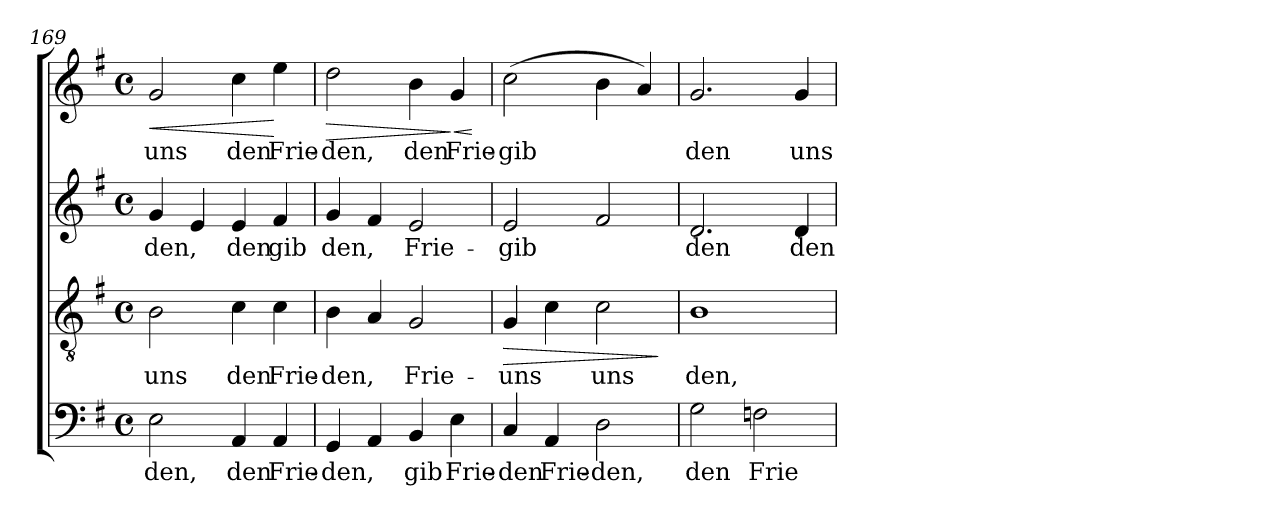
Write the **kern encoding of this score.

**kern	**text	**kern	**text	**kern	**text	**kern	**text	**dynam
*part1	*part1	*part1	*part1	*part1	*part1	*part1	*part1	*part1
*staff4	*staff4	*staff3	*staff3	*staff2	*staff2	*staff1	*staff1	*staff1/2/3/4
!!LO:PB:g=z
*clefF4	*	*clefGv2	*	*clefG2	*	*clefG2	*	*
*k[f#]	*	*k[f#]	*	*k[f#]	*	*k[f#]	*	*
*G:	*	*G:	*	*G:	*	*G:	*	*
*M4/4	*	*M4/4	*	*M4/4	*	*M4/4	*	*
*met(c)	*	*met(c)	*	*met(c)	*	*met(c)	*	*
=169	=169	=169	=169	=169	=169	=169	=169	=169
!	!LO:LY:b	!	!LO:LY:b	!	!LO:LY:b	!	!LO:LY:b	!LO:HP:b
2E\	-den,	2B\	uns	4g/	-den,	2g/	-uns	<
.	.	.	.	4e/	.	.	.	.
!	!LO:LY:b	!	!LO:LY:b	!	!LO:LY:b	!	!LO:LY:b	!
4AA/	den	4c\	den	4e/	den	4cc\	den	.
!	!LO:LY:b	!	!LO:LY:b	!	!LO:LY:b	!	!LO:LY:b	!
4AA/	Frie-	4c\	Frie-	4f#/	gib	4ee\	Frie-	[
=170	=170	=170	=170	=170	=170	=170	=170	=170
!	!LO:LY:b	!	!LO:LY:b	!	!LO:LY:b	!	!LO:LY:b	!LO:HP:b
4GG/	-den,	4B\	-den,	4g/	-den,	2dd\	-den,	>
4AA/	.	4A/	.	4f#/	.	.	.	.
!	!LO:LY:b	!	!LO:LY:b	!	!LO:LY:b	!	!LO:LY:b	!
4BB/	gib	2G/	Frie-	2e/	Frie-	4b\	den	.
!	!LO:LY:b	!	!	!	!	!	!LO:LY:b	!LO:HP:n=1:b
4E\	Frie-	.	.	.	.	4g/	Frie-	] <
.	.	.	.	.	.	.	.	[
=171	=171	=171	=171	=171	=171	=171	=171	=171
!	!LO:LY:b	!	!LO:LY:b	!	!LO:LY:b	!	!LO:LY:b	!LO:HP:b=3
!	!	!	!	!	!	!	!	!LO:HP:n=1:b
4C/	den	4G/	uns	2e/	gib	(>2cc\	-gib	> >
!	!LO:LY:b	!	!	!	!	!	!	!
4AA/	Frie-	4c\	.	.	.	.	.	.
!	!LO:LY:b	!	!LO:LY:b	!	!	!	!	!
2D\	-den,	2c\	uns	2f#/	.	4b\	.	.
.	.	.	.	.	.	4a/)	.	.
.	.	.	.	.	.	.	.	]
=172	=172	=172	=172	=172	=172	=172	=172	=172
!	!LO:LY:b	!	!LO:LY:b	!	!LO:LY:b	!	!LO:LY:b	!
2G\	den	1B	den,	2.d/	den	2.g/	den	.
!	!LO:LY:b	!	!	!	!	!	!	!
2Fn\	Frie-	.	.	.	.	.	.	.
!	!	!	!	!	!LO:LY:b	!	!LO:LY:b	!
.	.	.	.	4d/	den	4g/	uns	.
.	.	.	.	.	.	.	.	]
=	=	=	=	=	=	=	=	=
*-	*-	*-	*-	*-	*-	*-	*-	*-
